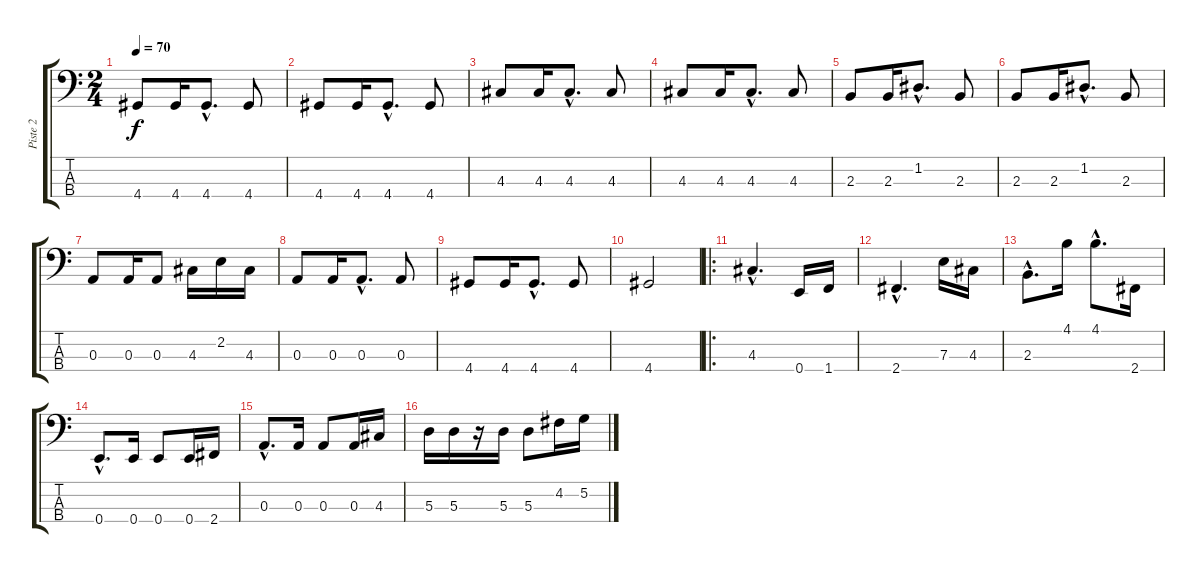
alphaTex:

\track ("Piste 2" "Piste 2") {instrument electricbassfinger}
\staff {score tabs}
\tuning (G2 D2 A1 E1) {hide}
\ts (2 4)
\tempo 70
\clef f4
\ks c
4.4.8{dy f} 4.4.16 4.4{hac}.8{d} 4.4.8 |
4.4.8 4.4.16 4.4{hac}.8{d} 4.4.8 |
4.3.8 4.3.16 4.3{hac}.8{d} 4.3.8 |
4.3.8 4.3.16 4.3{hac}.8{d} 4.3.8 |
2.3.8 2.3.16 1.2{hac}.8{d} 2.3.8 |
2.3.8 2.3.16 1.2{hac}.8{d} 2.3.8 |
0.3.8 0.3.16 0.3.8 4.3.16 2.2.16 4.3.16 |
0.3.8 0.3.16 0.3{hac}.8{d} 0.3.8 |
4.4.8 4.4.16 4.4{hac}.8{d} 4.4.8 |
4.4.2 |
\ro
4.3{hac}.4{d} 0.4.16 1.4.16 |
2.4{hac}.4{d} 7.3.16 4.3.16 |
2.3{hac}.8{d} 4.1.16 4.1{hac}.8{d} 2.4.16 |
0.4{hac}.8{d} 0.4.16 0.4.8 0.4.16 2.4.16 |
0.3{hac}.8{d} 0.3.16 0.3.8 0.3.16 4.3.16 |
5.3.16 5.3.16 r.16 5.3.16 5.3.8 4.2.16 5.2.16
